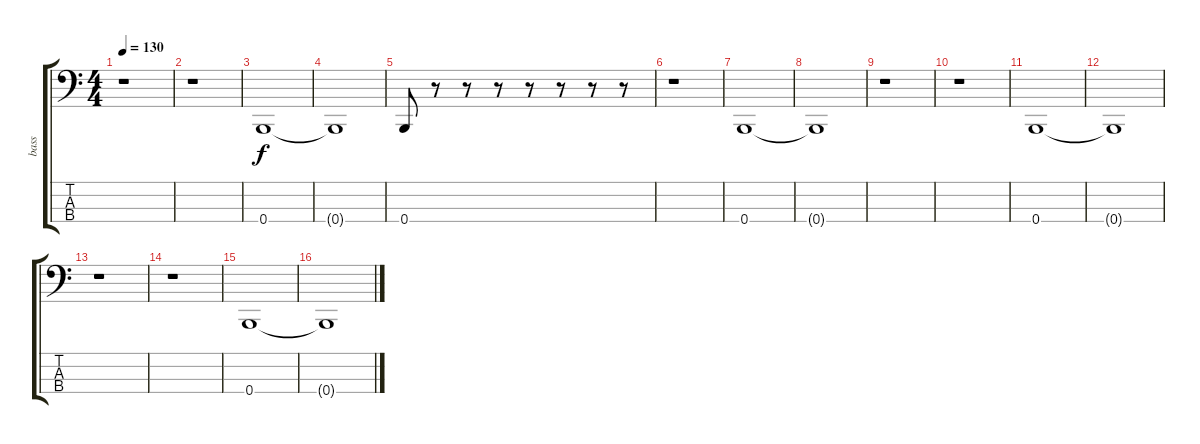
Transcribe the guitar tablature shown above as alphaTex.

\track ("bass" "bass") {instrument electricbasspick}
\staff {score tabs}
\tuning (E2 B1 Gb1 B0) {hide}
\ts (4 4)
\tempo 130
\clef f4
\ks c
r.1{dy f instrument electricbasspick} |
r.1 |
0.4.1 |
0.4{t}.1 |
0.4.8 r.8 r.8 r.8 r.8 r.8 r.8 r.8 |
r.1 |
0.4.1 |
0.4{t}.1 |
r.1 |
r.1 |
0.4.1 |
0.4{t}.1 |
r.1 |
r.1 |
0.4.1 |
0.4{t}.1
